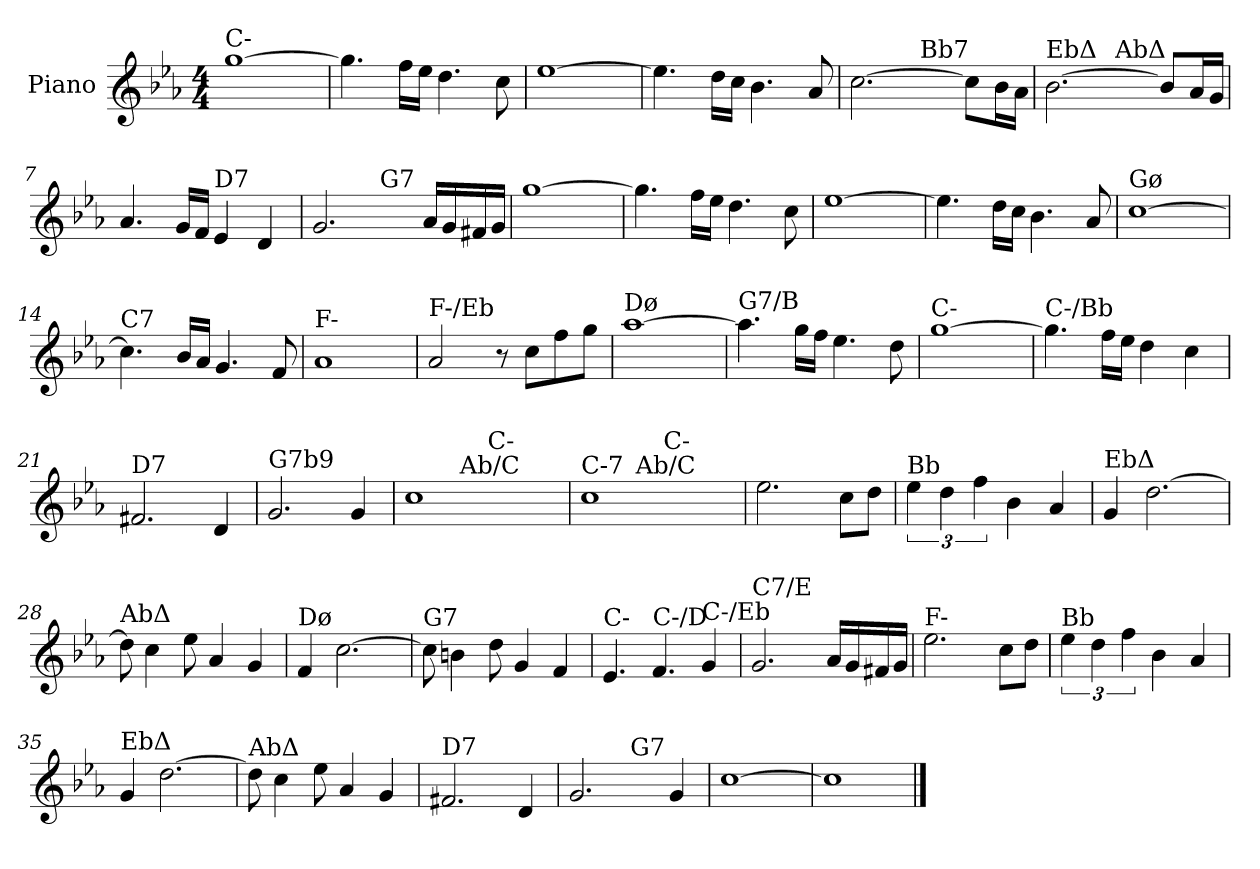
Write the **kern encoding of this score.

**kern
*part1
*staff1
*I"Piano
*I'Pno.
*clefG2
*k[b-e-a-]
*M4/4
=1
!LO:TX:a:t=C-
[1gg
=2
4.gg\]
16ff\LL
16ee-\JJ
4.dd\
8cc\
=3
[1ee-
=4
4.ee-\]
16dd\LL
16cc\JJ
4.b-\
8a-/
=5
!LO:TX:a:t=F-
*^
[2.cc\	2ryy
!	!LO:TX:a:t=Bb7
.	2ryy
8cc\L]	.
16b-\L	.
16a-\JJ	.
=6	=6
!LO:TX:a:t=EbΔ	!
[2.b-\	2ryy
!	!LO:TX:a:t=AbΔ
.	2ryy
8b-/L]	.
16a-/L	.
16g/JJ	.
=7	=7
!LO:TX:a:t=Dø	!
*v	*v
4.a-/
16g/LL
16f/JJ
!LO:TX:a:t=D7
4e-/
4d/
=8
!LO:TX:a:t=Gsus
*^
2.g/	2ryy
!	!LO:TX:a:t=G7
.	2ryy
16a-/LL	.
16g/	.
16f#X/	.
16g/JJ	.
!!LO:LB:g=z	!!
=9	=9
!LO:TX:a:t=C-	!
*v	*v
[1gg
=10
4.gg\]
16ff\LL
16ee-\JJ
4.dd\
8cc\
=11
[1ee-
=12
4.ee-\]
16dd\LL
16cc\JJ
4.b-\
8a-/
=13
!LO:TX:a:t=Gø
[1cc
=14
!LO:TX:a:t=C7
4.cc\]
16b-/LL
16a-/JJ
4.g/
8f/
=15
!LO:TX:a:t=F-
1a-
=16
!LO:TX:a:t=F-/Eb
2a-/
8r
8cc\L
8ff\
8gg\J
!!LO:LB:g=z
=17
!LO:TX:a:t=Dø
[1aa-
=18
!LO:TX:a:t=G7/B
4.aa-\]
16gg\LL
16ff\JJ
4.ee-\
8dd\
=19
!LO:TX:a:t=C-
[1gg
=20
!LO:TX:a:t=C-/Bb
4.gg\]
16ff\LL
16ee-\JJ
4dd\
4cc\
=21
!LO:TX:a:t=D7
2.f#X/
4d/
=22
!LO:TX:a:t=G7b9
2.g/
4g/
=23
!LO:TX:a:t=C-
*^
*	*^
1cc	4.ryy	2ryy
!	!LO:TX:a:t=Ab/C	!
.	2ryy	.
!	!	!LO:TX:a:t=C-
.	.	2ryy
.	8ryy	.
=24	=24	=24
!LO:TX:a:t=C-7	!	!
1cc	4.ryy	2ryy
!	!LO:TX:a:t=Ab/C	!
.	2ryy	.
!	!	!LO:TX:a:t=C-
.	.	2ryy
.	8ryy	.
!!LO:LB:g=z	!!	!!
=25	=25	=25
!LO:TX:a:t=F-	!	!
*v	*v	*v
2.ee-\
8cc\L
8dd\J
=26
!LO:TX:a:t=Bb
6ee-\
6dd\
6ff\
4b-\
4a-/
=27
!LO:TX:a:t=EbΔ
4g/
[2.dd\
=28
!LO:TX:a:t=AbΔ
8dd\]
4cc\
8ee-\
4a-/
4g/
=29
!LO:TX:a:t=Dø
4f/
[2.cc\
=30
!LO:TX:a:t=G7
8cc\]
4bn\
8dd\
4g/
4f/
=31
!LO:TX:a:t=C-
4.e-/
!LO:TX:a:t=C-/D
4.f/
!LO:TX:a:t=C-/Eb
4g/
=32
!LO:TX:a:t=C7/E
2.g/
16a-/LL
16g/
16f#X/
16g/JJ
!!LO:LB:g=z
=33
!LO:TX:a:t=F-
2.ee-\
8cc\L
8dd\J
=34
!LO:TX:a:t=Bb
6ee-\
6dd\
6ff\
4b-\
4a-/
=35
!LO:TX:a:t=EbΔ
4g/
[2.dd\
=36
!LO:TX:a:t=AbΔ
8dd\]
4cc\
8ee-\
4a-/
4g/
=37
!LO:TX:a:t=D7
2.f#X/
4d/
=38
!LO:TX:a:t=Gsus
*^
2.g/	2ryy
!	!LO:TX:a:t=G7
.	2ryy
4g/	.
=39	=39
!LO:TX:a:t=C-	!
*v	*v
[1cc
=40
1cc]
==
*-
